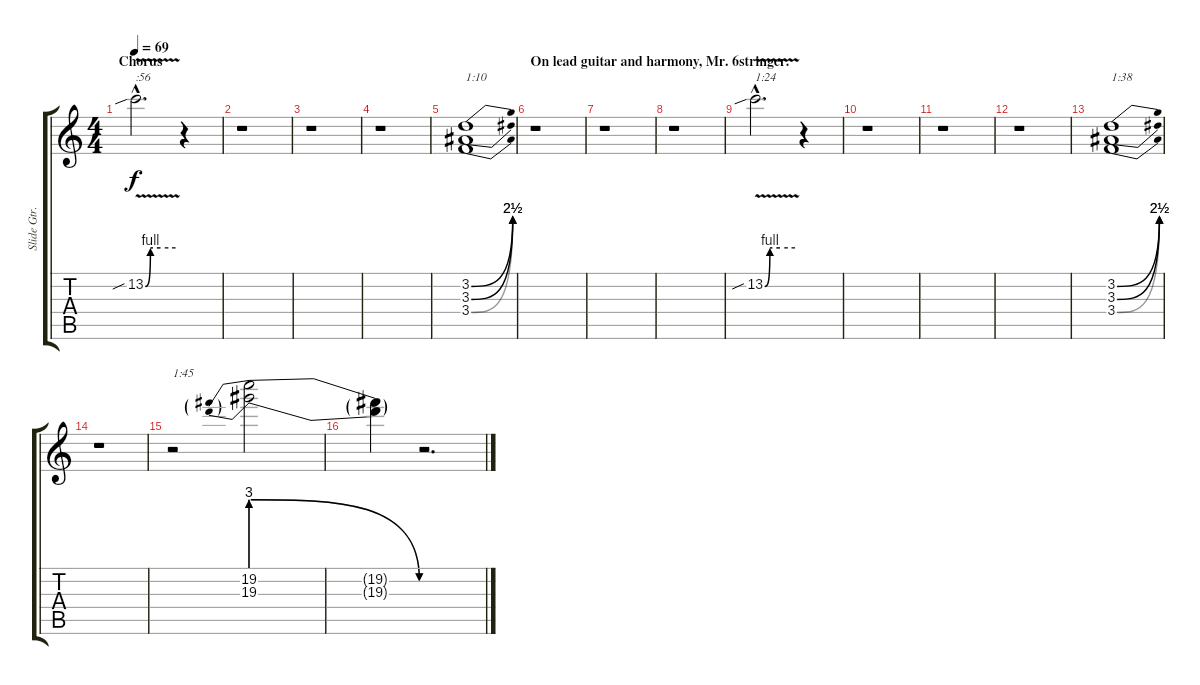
\track ("Slide Gtr. 1" "Slide Gtr.") {instrument overdrivenguitar}
\staff {score tabs}
\tuning (E4 B3 G3 D3 A2 E2) {hide}
\ts (4 4)
\section ("" "Chorus")
\tempo 69
\clef g2
\ks c
13.2{be (custom 0 0 10 4 15 4 30 4 60 4) v sib hac}.2{d txt ":56" dy f volume 5} r.4 |
r.1 |
r.1 |
r.1{volume 14} |
(3.2{be (bend 0 0 60 10)} 3.3{be (bend 0 0 60 10)} 3.4{be (bend 0 0 60 10)}).1{txt "1:10" volume 6} |
\section ("" "On lead guitar and harmony, Mr. 6stringer.")
r.1 |
r.1 |
r.1{volume 13} |
13.2{be (custom 0 0 10 4 15 4 30 4 60 4) v sib hac}.2{d txt "1:24" volume 5} r.4 |
r.1 |
r.1 |
r.1{volume 16} |
(3.2{be (bend 0 0 60 10)} 3.3{be (bend 0 0 60 10)} 3.4{be (bend 0 0 60 10)}).1{txt "1:38" volume 6} |
r.1 |
r.2{txt "1:45" volume 13} (19.2{be (prebendrelease 0 12 60 0)} 19.3{be (prebendrelease 0 12 60 0)}).2{volume 5} |
(19.2{t} 19.3{t}).4 r.2{d}
